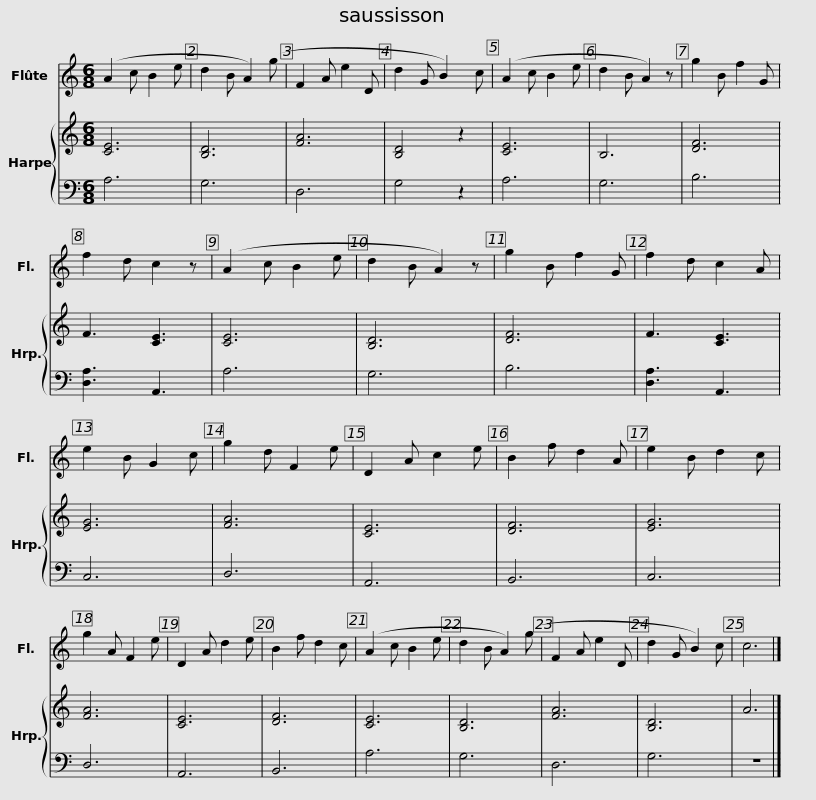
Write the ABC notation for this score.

X:1
%%score 1 { 2 | 3 }
L:1/8
M:6/8
I:linebreak $
K:C
V:1 treble
V:2 treble
V:3 bass
V:1
 (A2 c B2 e | d2 B A2) (g | F2 A e2 D | d2 G B2) c | (A2 c B2 e | %5
 d2 B A2) z | g2 B f2 G | f2 d c2 z | (A2 c B2 e |$ d2 B A2) z | %10
 g2 B f2 G | f2 d c2 A | e2 B G2 c | g2 d F2 e | D2 A c2 e | %15
 B2 f d2 A | e2 B d2 c | g2 A F2 e |$ D2 A d2 e | B2 f d2 c | %20
 (A2 c B2 e | d2 B A2) (g | F2 A e2 D | d2 G B2) c | c6 |] %25
V:2
 [CE]6 | [B,D]6 | [FA]6 | [B,D]4 z2 | [CE]6 | %5
 B,6 | [DF]6 | F3 [CE]3 | [CE]6 |$ [B,D]6 | %10
 [DF]6 | F3 [CE]3 | [EG]6 | [FA]6 | [CE]6 | %15
 [DF]6 | [EG]6 | [FA]6 |$ [CE]6 | [DF]6 | %20
 [CE]6 | [B,D]6 | [FA]6 | [B,D]6 | A6 |] %25
V:3
 A,6 | G,6 | D,6 | G,4 z2 | A,6 | %5
 G,6 | B,6 | [D,A,]3 A,,3 | A,6 |$ G,6 | %10
 B,6 | [D,A,]3 A,,3 | C,6 | D,6 | A,,6 | %15
 B,,6 | C,6 | D,6 |$ A,,6 | B,,6 | %20
 A,6 | G,6 | D,6 | G,6 | z6 |] %25
